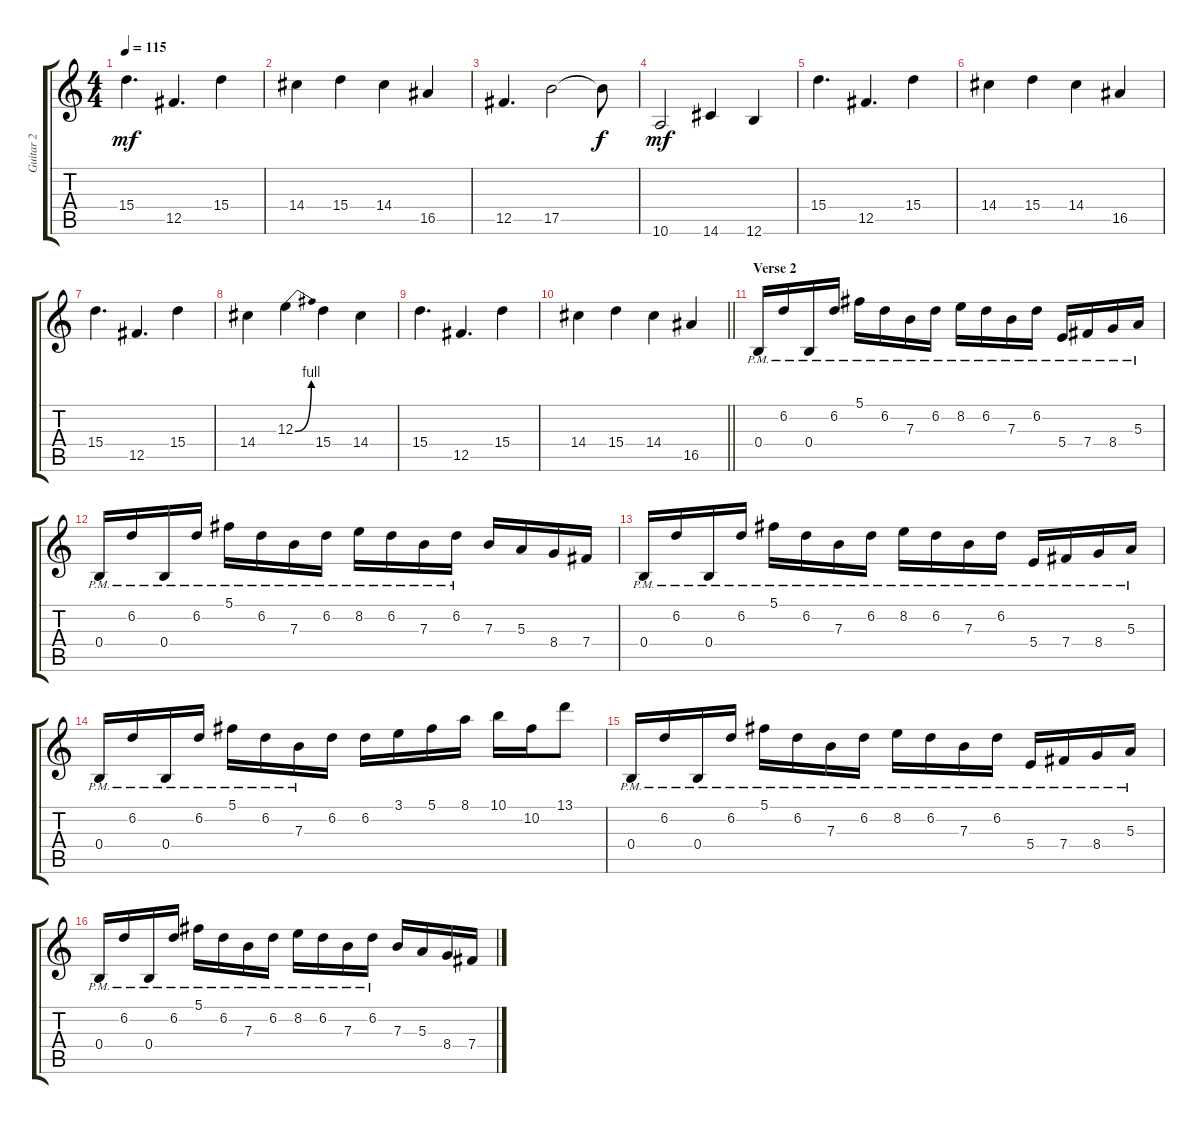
\track ("Guitar 2" "Guitar 2") {instrument distortionguitar}
\staff {score tabs}
\tuning (Db4 Ab3 E3 B2 Gb2 B1) {hide}
\ts (4 4)
\tempo 115
\clef g2
\ks c
15.4.4{d dy mf} 12.5.4{d} 15.4.4 |
14.4.4 15.4.4 14.4.4 16.5.4 |
12.5.4{d} 17.5.2 17.5{t}.8{dy f} |
10.6.2{dy mf} 14.6.4 12.6.4 |
15.4.4{d} 12.5.4{d} 15.4.4 |
14.4.4 15.4.4 14.4.4 16.5.4 |
15.4.4{d} 12.5.4{d} 15.4.4 |
14.4.4 12.3{be (bend 0 0 60 4)}.4 15.4.4 14.4.4 |
15.4.4{d} 12.5.4{d} 15.4.4 |
\barLineRight lightlight
14.4.4 15.4.4 14.4.4 16.5.4 |
\section ("" "Verse 2")
0.4{pm}.16 6.2{pm}.16 0.4{pm}.16 6.2{pm}.16 5.1{pm}.16 6.2{pm}.16 7.3{pm}.16 6.2{pm}.16 8.2{pm}.16 6.2{pm}.16 7.3{pm}.16 6.2{pm}.16 5.4{pm}.16 7.4{pm}.16 8.4{pm}.16 5.3{pm}.16 |
0.4{pm}.16 6.2{pm}.16 0.4{pm}.16 6.2{pm}.16 5.1{pm}.16 6.2{pm}.16 7.3{pm}.16 6.2{pm}.16 8.2{pm}.16 6.2{pm}.16 7.3{pm}.16 6.2{pm}.16 7.3.16 5.3.16 8.4.16 7.4.16 |
0.4{pm}.16 6.2{pm}.16 0.4{pm}.16 6.2{pm}.16 5.1{pm}.16 6.2{pm}.16 7.3{pm}.16 6.2{pm}.16 8.2{pm}.16 6.2{pm}.16 7.3{pm}.16 6.2{pm}.16 5.4{pm}.16 7.4{pm}.16 8.4{pm}.16 5.3{pm}.16 |
0.4{pm}.16 6.2{pm}.16 0.4{pm}.16 6.2{pm}.16 5.1{pm}.16 6.2{pm}.16 7.3{pm}.16 6.2.16 6.2.16 3.1.16 5.1.16 8.1.16 10.1.16 10.2.16 13.1.8 |
0.4{pm}.16 6.2{pm}.16 0.4{pm}.16 6.2{pm}.16 5.1{pm}.16 6.2{pm}.16 7.3{pm}.16 6.2{pm}.16 8.2{pm}.16 6.2{pm}.16 7.3{pm}.16 6.2{pm}.16 5.4{pm}.16 7.4{pm}.16 8.4{pm}.16 5.3{pm}.16 |
0.4{pm}.16 6.2{pm}.16 0.4{pm}.16 6.2{pm}.16 5.1{pm}.16 6.2{pm}.16 7.3{pm}.16 6.2{pm}.16 8.2{pm}.16 6.2{pm}.16 7.3{pm}.16 6.2{pm}.16 7.3.16 5.3.16 8.4.16 7.4.16
